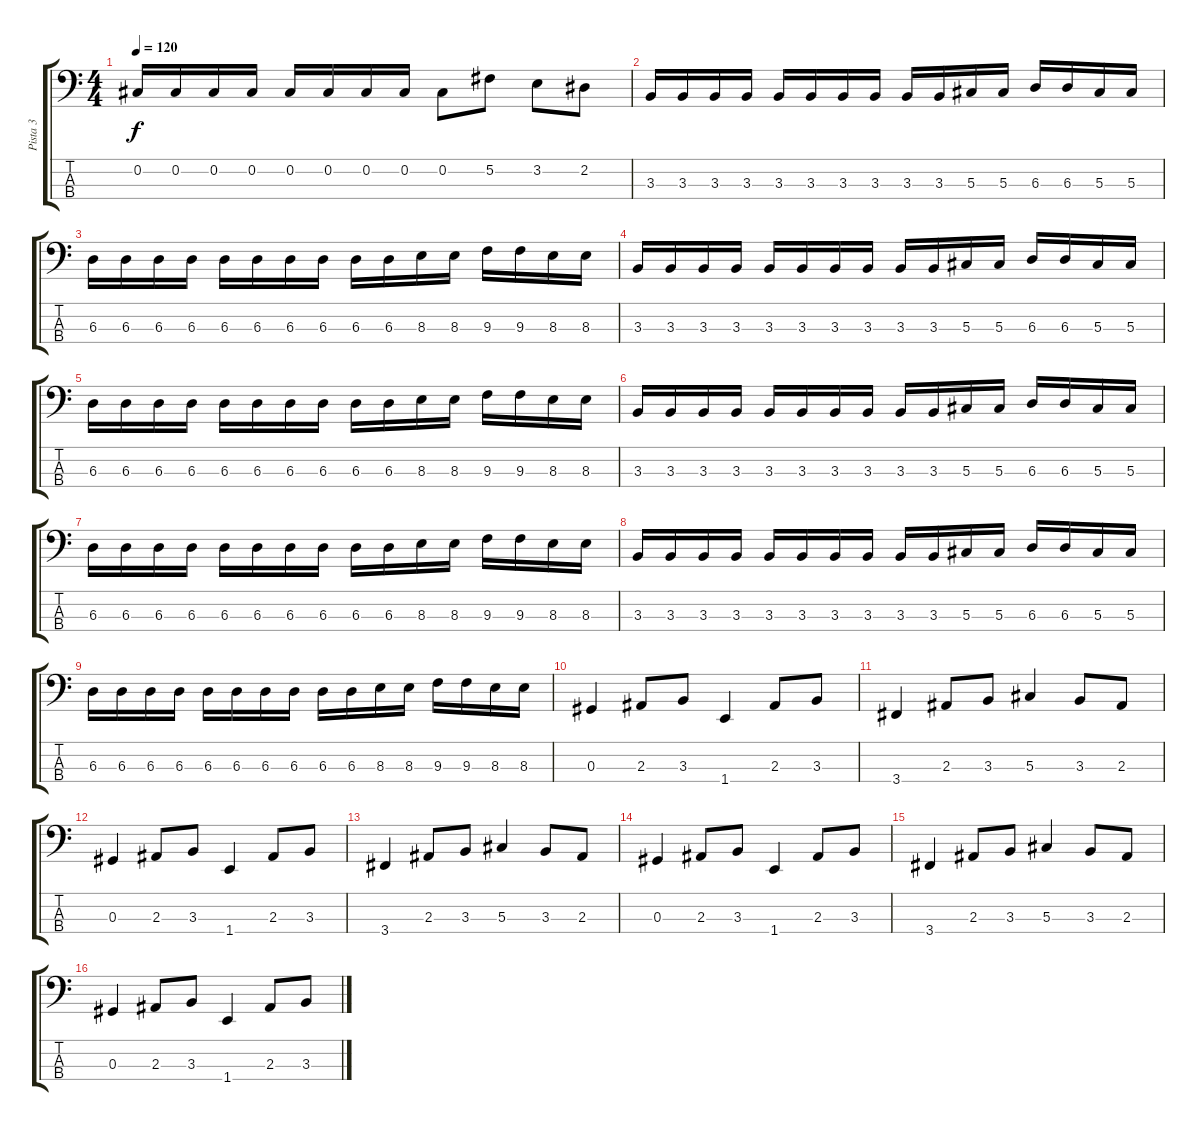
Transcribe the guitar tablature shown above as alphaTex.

\track ("Pista 3" "Pista 3") {instrument electricbassfinger}
\staff {score tabs}
\tuning (Gb2 Db2 Ab1 Eb1) {hide}
\ts (4 4)
\tempo 120
\clef f4
\ks c
0.2.16{dy f} 0.2.16 0.2.16 0.2.16 0.2.16 0.2.16 0.2.16 0.2.16 0.2.8 5.2.8 3.2.8 2.2.8 |
3.3.16 3.3.16 3.3.16 3.3.16 3.3.16 3.3.16 3.3.16 3.3.16 3.3.16 3.3.16 5.3.16 5.3.16 6.3.16 6.3.16 5.3.16 5.3.16 |
6.3.16 6.3.16 6.3.16 6.3.16 6.3.16 6.3.16 6.3.16 6.3.16 6.3.16 6.3.16 8.3.16 8.3.16 9.3.16 9.3.16 8.3.16 8.3.16 |
3.3.16 3.3.16 3.3.16 3.3.16 3.3.16 3.3.16 3.3.16 3.3.16 3.3.16 3.3.16 5.3.16 5.3.16 6.3.16 6.3.16 5.3.16 5.3.16 |
6.3.16 6.3.16 6.3.16 6.3.16 6.3.16 6.3.16 6.3.16 6.3.16 6.3.16 6.3.16 8.3.16 8.3.16 9.3.16 9.3.16 8.3.16 8.3.16 |
3.3.16 3.3.16 3.3.16 3.3.16 3.3.16 3.3.16 3.3.16 3.3.16 3.3.16 3.3.16 5.3.16 5.3.16 6.3.16 6.3.16 5.3.16 5.3.16 |
6.3.16 6.3.16 6.3.16 6.3.16 6.3.16 6.3.16 6.3.16 6.3.16 6.3.16 6.3.16 8.3.16 8.3.16 9.3.16 9.3.16 8.3.16 8.3.16 |
3.3.16 3.3.16 3.3.16 3.3.16 3.3.16 3.3.16 3.3.16 3.3.16 3.3.16 3.3.16 5.3.16 5.3.16 6.3.16 6.3.16 5.3.16 5.3.16 |
6.3.16 6.3.16 6.3.16 6.3.16 6.3.16 6.3.16 6.3.16 6.3.16 6.3.16 6.3.16 8.3.16 8.3.16 9.3.16 9.3.16 8.3.16 8.3.16 |
0.3.4 2.3.8 3.3.8 1.4.4 2.3.8 3.3.8 |
3.4.4 2.3.8 3.3.8 5.3.4 3.3.8 2.3.8 |
0.3.4 2.3.8 3.3.8 1.4.4 2.3.8 3.3.8 |
3.4.4 2.3.8 3.3.8 5.3.4 3.3.8 2.3.8 |
0.3.4 2.3.8 3.3.8 1.4.4 2.3.8 3.3.8 |
3.4.4 2.3.8 3.3.8 5.3.4 3.3.8 2.3.8 |
0.3.4 2.3.8 3.3.8 1.4.4 2.3.8 3.3.8
